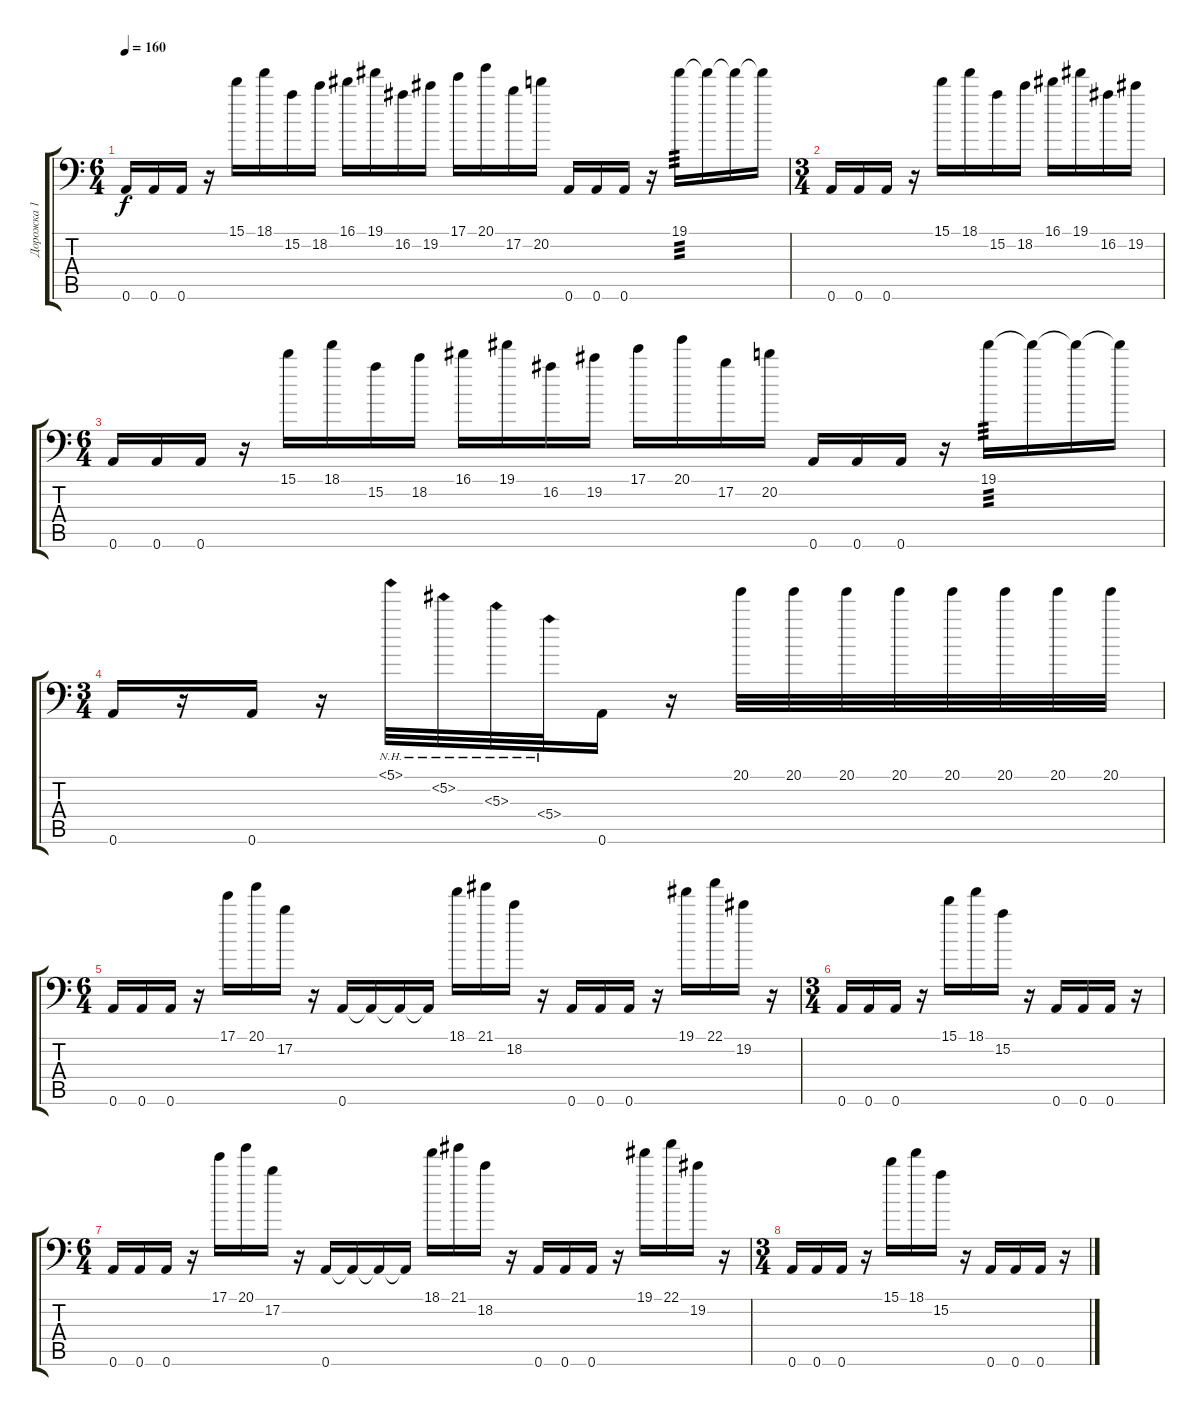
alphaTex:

\track ("Дорожка 1" "Дорожка 1") {instrument distortionguitar}
\staff {score tabs}
\tuning (B3 Gb3 D3 A2 E2 A1) {hide}
\ts (6 4)
\tempo 160
\clef f4
\ks c
0.6.16{dy f} 0.6.16 0.6.16 r.16 15.1.16 18.1.16 15.2.16 18.2.16 16.1.16 19.1.16 16.2.16 19.2.16 17.1.16 20.1.16 17.2.16 20.2.16 0.6.16 0.6.16 0.6.16 r.16 19.1.16{tp 3} 19.1{t}.16 19.1{t}.16 19.1{t}.16 |
\ts (3 4)
0.6.16 0.6.16 0.6.16 r.16 15.1.16 18.1.16 15.2.16 18.2.16 16.1.16 19.1.16 16.2.16 19.2.16 |
\ts (6 4)
0.6.16 0.6.16 0.6.16 r.16 15.1.16 18.1.16 15.2.16 18.2.16 16.1.16 19.1.16 16.2.16 19.2.16 17.1.16 20.1.16 17.2.16 20.2.16 0.6.16 0.6.16 0.6.16 r.16 19.1.16{tp 3} 19.1{t}.16 19.1{t}.16 19.1{t}.16 |
\ts (3 4)
0.6.16 r.16 0.6.16 r.16 5.1{nh}.32 5.2{nh}.32 5.3{nh}.32 5.4{nh}.32 0.6.16 r.16 20.1.32 20.1.32 20.1.32 20.1.32 20.1.32 20.1.32 20.1.32 20.1.32 |
\ts (6 4)
0.6.16 0.6.16 0.6.16 r.16 17.1.16 20.1.16 17.2.16 r.16 0.6.16 0.6{t}.16 0.6{t}.16 0.6{t}.16 18.1.16 21.1.16 18.2.16 r.16 0.6.16 0.6.16 0.6.16 r.16 19.1.16 22.1.16 19.2.16 r.16 |
\ts (3 4)
0.6.16 0.6.16 0.6.16 r.16 15.1.16 18.1.16 15.2.16 r.16 0.6.16 0.6.16 0.6.16 r.16 |
\ts (6 4)
0.6.16 0.6.16 0.6.16 r.16 17.1.16 20.1.16 17.2.16 r.16 0.6.16 0.6{t}.16 0.6{t}.16 0.6{t}.16 18.1.16 21.1.16 18.2.16 r.16 0.6.16 0.6.16 0.6.16 r.16 19.1.16 22.1.16 19.2.16 r.16 |
\ts (3 4)
0.6.16 0.6.16 0.6.16 r.16 15.1.16 18.1.16 15.2.16 r.16 0.6.16 0.6.16 0.6.16 r.16
